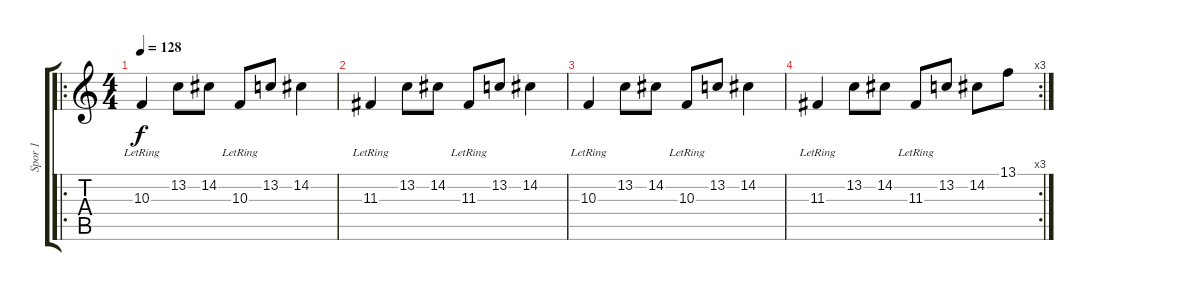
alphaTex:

\track ("Spor 1" "Spor 1") {instrument acousticgrandpiano}
\staff {score tabs}
\tuning (E4 B3 G3 D3 A2 E2) {hide}
\ro
\ts (4 4)
\tempo 128
\clef g2
\ks c
10.3{lr}.4{dy f instrument acousticgrandpiano} 13.2.8 14.2.8 10.3{lr}.8 13.2.8 14.2.4 |
11.3{lr}.4 13.2.8 14.2.8 11.3{lr}.8 13.2.8 14.2.4 |
10.3{lr}.4 13.2.8 14.2.8 10.3{lr}.8 13.2.8 14.2.4 |
\rc 3
11.3{lr}.4 13.2.8 14.2.8 11.3{lr}.8 13.2.8 14.2.8 13.1.8
